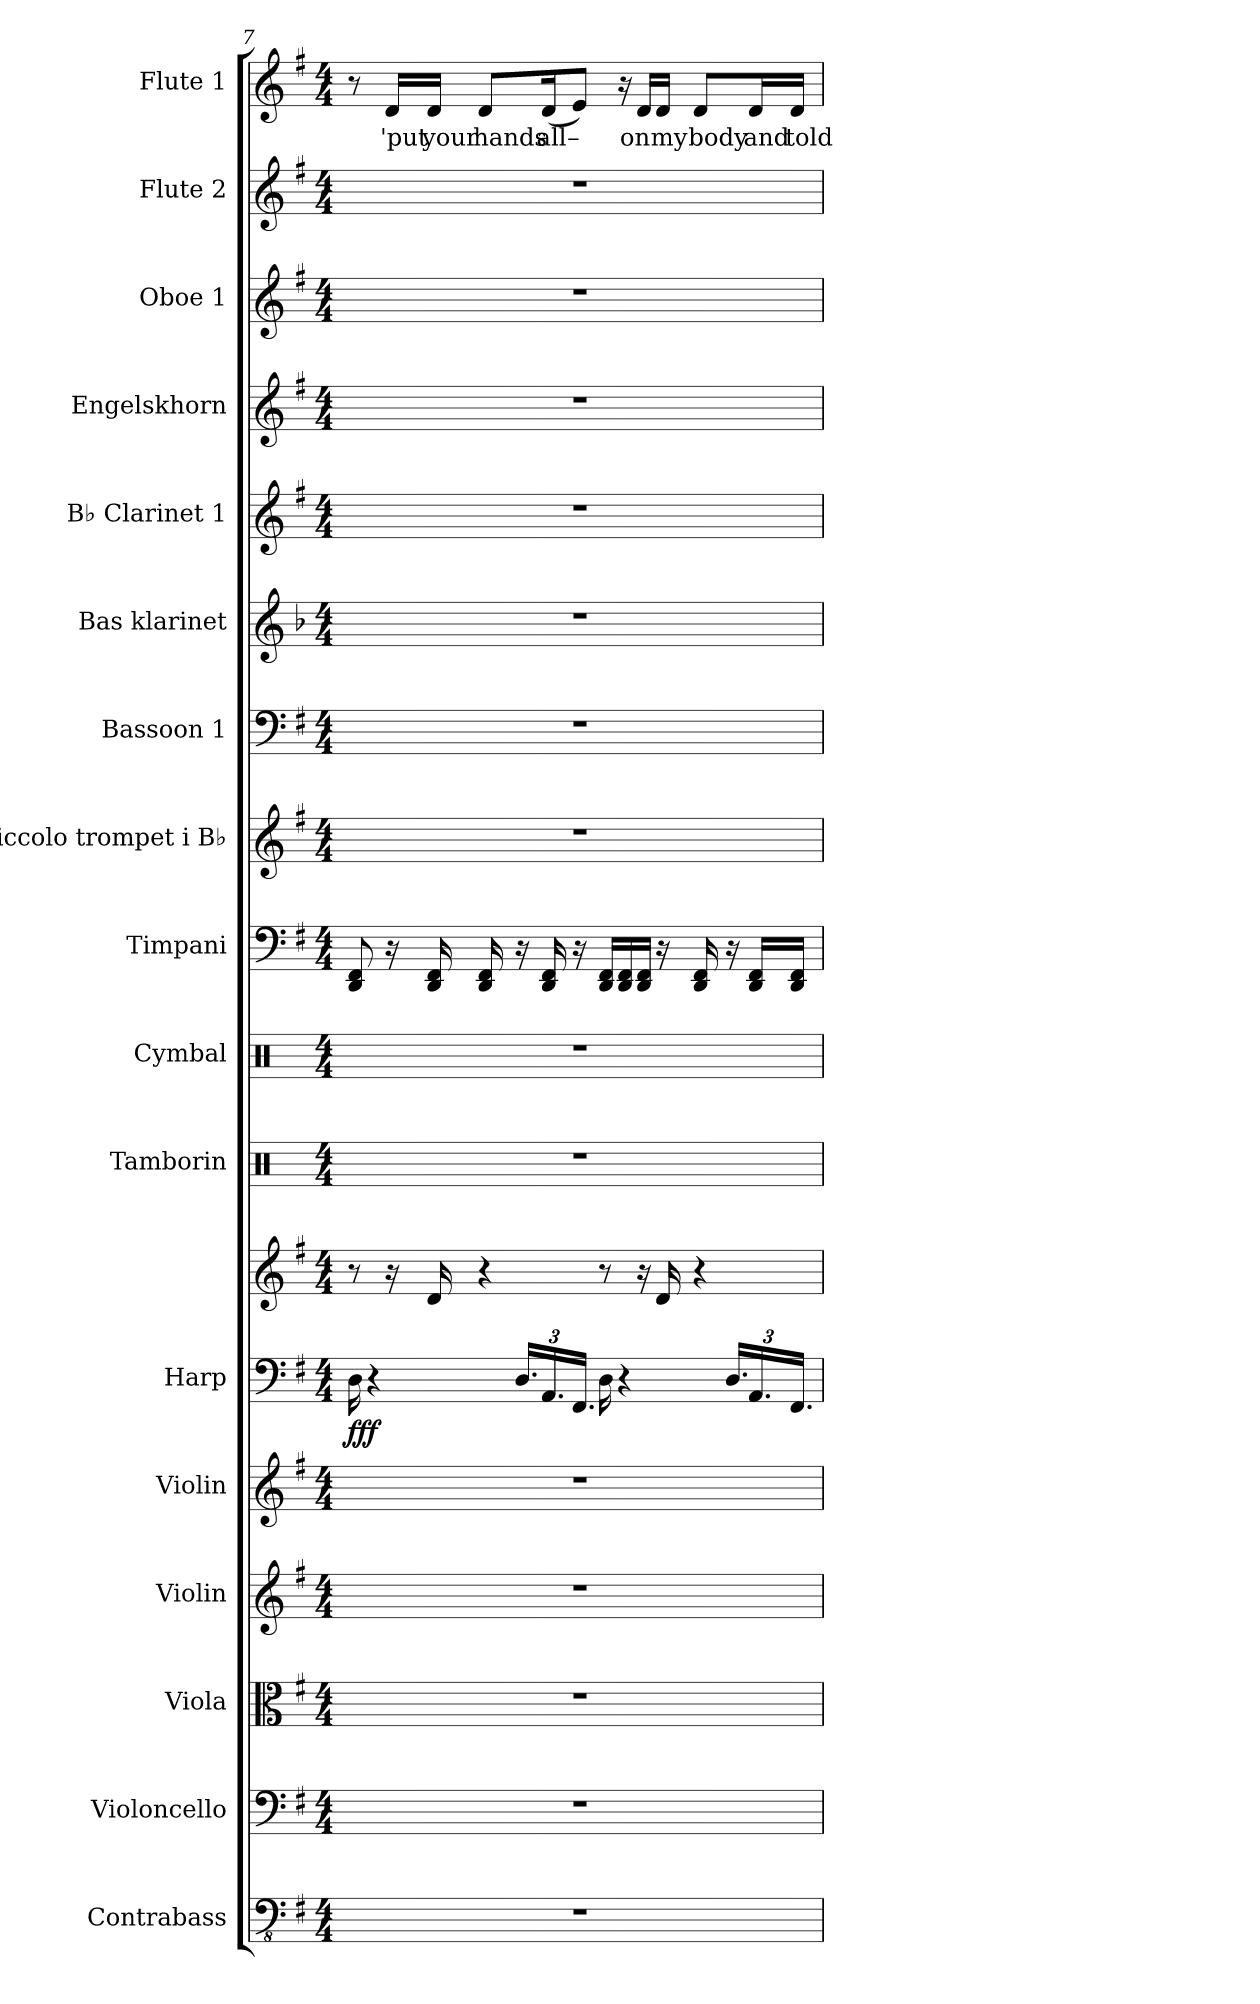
**kern	**kern	**kern	**kern	**kern	**kern	**kern	**dynam	**kern	**kern	**kern	**kern	**kern	**kern	**kern	**kern	**kern	**kern	**kern	**text
*part17	*part16	*part15	*part14	*part13	*part12	*part12	*part12	*part11	*part10	*part9	*part8	*part7	*part6	*part5	*part4	*part3	*part2	*part1	*part1
*staff18	*staff17	*staff16	*staff15	*staff14	*staff13	*staff12	*staff12/13	*staff11	*staff10	*staff9	*staff8	*staff7	*staff6	*staff5	*staff4	*staff3	*staff2	*staff1	*staff1
*I"Contrabass	*I"Violoncello	*I"Viola	*I"Violin	*I"Violin	*I"Harp	*	*	*I"Tamborin	*I"Cymbal	*I"Timpani	*I"Piccolo trompet i B♭	*I"Bassoon 1	*I"Bas klarinet	*I"B♭ Clarinet 1	*I"Engelskhorn	*I"Oboe 1	*I"Flute 2	*I"Flute 1	*
*I'Cb.	*I'Vc.	*I'Vla.	*I'Vln.	*I'Vln.	*I'Hrp.	*	*	*I'Tamb.	*I'Cym.	*I'Timp.	*I'P. tpt. i B♭	*I'Bsn. 1	*	*I'B♭ Cl. 1	*I'E.horn	*I'Ob. 1	*I'Fl. 2	*I'Fl. 1	*
*clefFv4	*clefF4	*clefC3	*clefG2	*clefG2	*clefF4	*clefG2	*	*clefX	*clefX	*clefF4	*clefG2	*clefF4	*clefG2	*clefG2	*clefG2	*clefG2	*clefG2	*clefG2	*
*ITrd7c12	*	*	*	*	*	*	*	*	*	*	*ITrd-6c-10	*	*ITrd8c14	*ITrd1c2	*ITrd4c7	*	*	*	*
*k[f#]	*k[f#]	*k[f#]	*k[f#]	*k[f#]	*k[f#]	*k[f#]	*	*k[]	*k[]	*k[f#]	*k[b-]	*k[f#]	*k[b-]	*k[b-]	*k[]	*k[f#]	*k[f#]	*k[f#]	*
*M4/4	*M4/4	*M4/4	*M4/4	*M4/4	*M4/4	*M4/4	*	*M4/4	*M4/4	*M4/4	*M4/4	*M4/4	*M4/4	*M4/4	*M4/4	*M4/4	*M4/4	*M4/4	*
=7	=7	=7	=7	=7	=7	=7	=7	=7	=7	=7	=7	=7	=7	=7	=7	=7	=7	=7	=7
!	!	!	!	!	!	!	!LO:DY:b=2	!	!	!	!	!	!	!	!	!	!	!	!
!	!	!	!	!	!	!	!LO:DY:n=1:b=2	!	!	!	!	!	!	!	!	!	!	!	!
!	!	!	!	!	!	!	!LO:DY:n=2:b	!	!	!	!	!	!	!	!	!	!	!	!
1r	1r	1r	1r	1r	16D\	8r	f f f	1r	1r	8DD/ 8FF#/	1r	1r	1r	1r	1r	1r	1r	8r	.
.	.	.	.	.	4r	.	.	.	.	.	.	.	.	.	.	.	.	.	.
.	.	.	.	.	.	16r	.	.	.	16r	.	.	.	.	.	.	.	16d/LL	'put
.	.	.	.	.	.	16d/	.	.	.	16DD/ 16FF#/	.	.	.	.	.	.	.	16d/JJ	your
.	.	.	.	.	.	4r	.	.	.	16DD/ 16FF#/	.	.	.	.	.	.	.	8d/L	hands
*	*	*	*	*	*Xbrackettup	*	*	*	*	*	*	*	*	*	*	*	*	*	*
.	.	.	.	.	24.D/LL	.	.	.	.	16r	.	.	.	.	.	.	.	.	.
.	.	.	.	.	24.AA/	.	.	.	.	16DD/ 16FF#/	.	.	.	.	.	.	.	(16d/K	all
.	.	.	.	.	24.FF#/JJ	.	.	.	.	16r	.	.	.	.	.	.	.	8e/J)	–
.	.	.	.	.	16D\	8r	.	.	.	16DD/ 16FF#/LL	.	.	.	.	.	.	.	.	.
.	.	.	.	.	4r	.	.	.	.	16DD/ 16FF#/	.	.	.	.	.	.	.	16r	.
.	.	.	.	.	.	16r	.	.	.	16DD/ 16FF#/JJ	.	.	.	.	.	.	.	16d/LL	on
.	.	.	.	.	.	16d/	.	.	.	16r	.	.	.	.	.	.	.	16d/JJ	my
.	.	.	.	.	.	4r	.	.	.	16DD/ 16FF#/	.	.	.	.	.	.	.	8d/L	body
.	.	.	.	.	24.D/LL	.	.	.	.	16r	.	.	.	.	.	.	.	.	.
.	.	.	.	.	24.AA/	.	.	.	.	16DD/ 16FF#/LL	.	.	.	.	.	.	.	16d/L	and
.	.	.	.	.	24.FF#/JJ	.	.	.	.	16DD/ 16FF#/JJ	.	.	.	.	.	.	.	16d/JJ	told-
=	=	=	=	=	=	=	=	=	=	=	=	=	=	=	=	=	=	=	=
*-	*-	*-	*-	*-	*-	*-	*-	*-	*-	*-	*-	*-	*-	*-	*-	*-	*-	*-	*-
